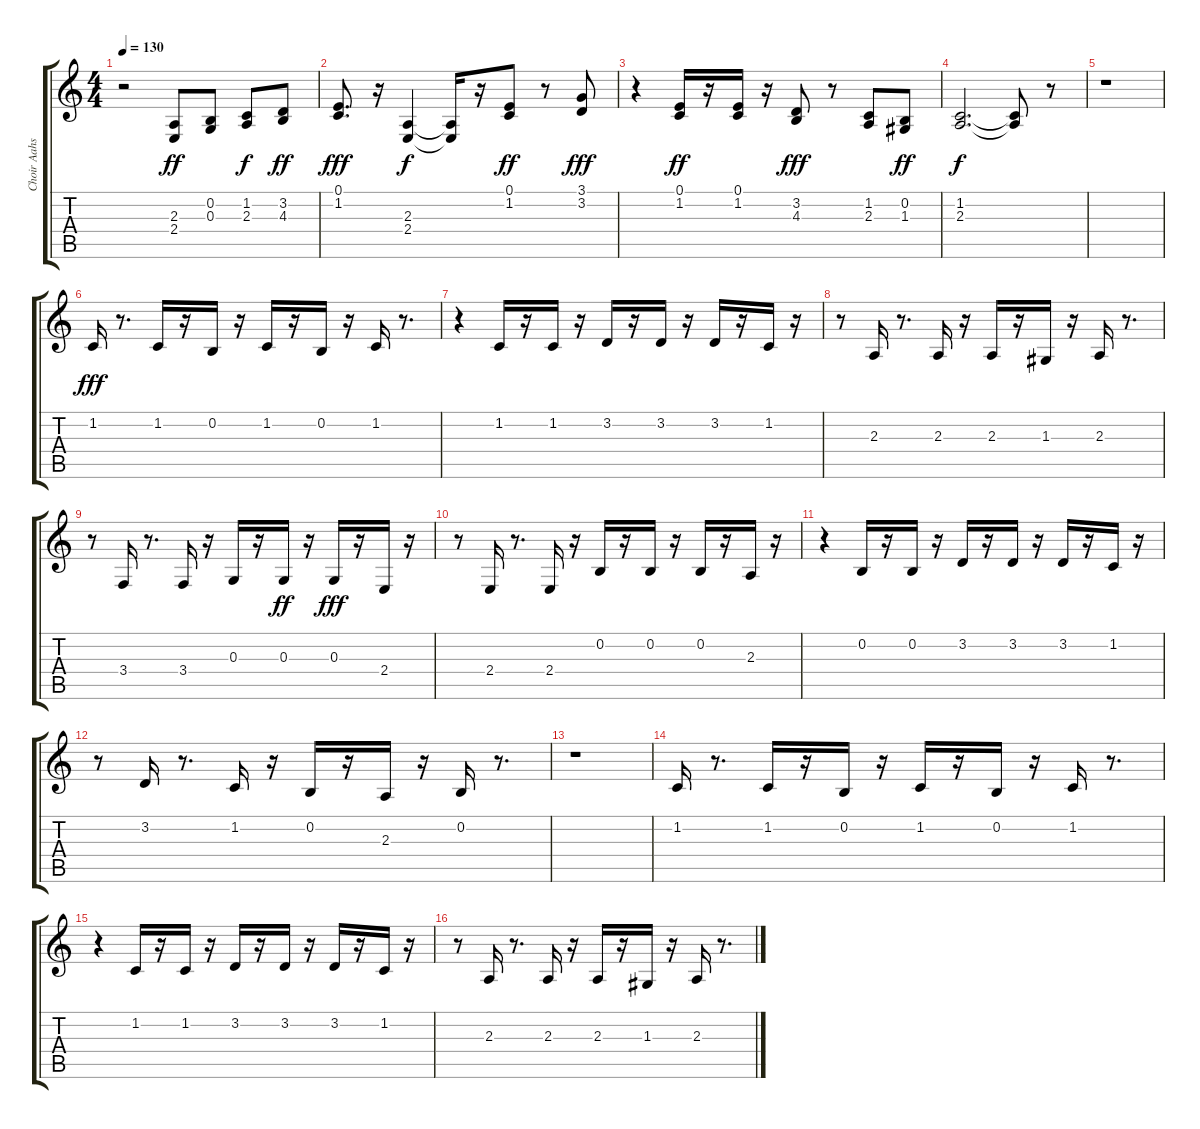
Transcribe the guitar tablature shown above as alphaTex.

\track ("Choir Aahs" "Choir Aahs") {instrument choiraahs}
\staff {score tabs}
\tuning (E4 B3 G3 D3 A2 E2) {hide}
\ts (4 4)
\tempo 130
\clef g2
\ks c
r.2{dy f} (2.3 2.4).8{dy ff} (0.2 0.3).8 (1.2 2.3).8{dy f} (3.2 4.3).8{dy ff} |
(0.1 1.2).8{d dy fff} r.16 (2.3 2.4).4{dy f} (2.3{t} 2.4{t}).16 r.16 (0.1 1.2).8{dy ff} r.8 (3.1 3.2).8{dy fff} |
r.4 (0.1 1.2).16{dy ff} r.16 (0.1 1.2).16 r.16 (3.2 4.3).8{dy fff} r.8 (1.2 2.3).8 (0.2 1.3).8{dy ff} |
(1.2 2.3).2{d dy f} (1.2{t} 2.3{t}).8 r.8 |
r.1 |
1.2.16{dy fff} r.8{d} 1.2.16 r.16 0.2.16 r.16 1.2.16 r.16 0.2.16 r.16 1.2.16 r.8{d} |
r.4 1.2.16 r.16 1.2.16 r.16 3.2.16 r.16 3.2.16 r.16 3.2.16 r.16 1.2.16 r.16 |
r.8 2.3.16 r.8{d} 2.3.16 r.16 2.3.16 r.16 1.3.16 r.16 2.3.16 r.8{d} |
r.8 3.4.16 r.8{d} 3.4.16 r.16 0.3.16 r.16 0.3.16{dy ff} r.16 0.3.16{dy fff} r.16 2.4.16 r.16 |
r.8 2.4.16 r.8{d} 2.4.16 r.16 0.2.16 r.16 0.2.16 r.16 0.2.16 r.16 2.3.16 r.16 |
r.4 0.2.16 r.16 0.2.16 r.16 3.2.16 r.16 3.2.16 r.16 3.2.16 r.16 1.2.16 r.16 |
r.8 3.2.16 r.8{d} 1.2.16 r.16 0.2.16 r.16 2.3.16 r.16 0.2.16 r.8{d} |
r.1 |
1.2.16 r.8{d} 1.2.16 r.16 0.2.16 r.16 1.2.16 r.16 0.2.16 r.16 1.2.16 r.8{d} |
r.4 1.2.16 r.16 1.2.16 r.16 3.2.16 r.16 3.2.16 r.16 3.2.16 r.16 1.2.16 r.16 |
r.8 2.3.16 r.8{d} 2.3.16 r.16 2.3.16 r.16 1.3.16 r.16 2.3.16 r.8{d}
